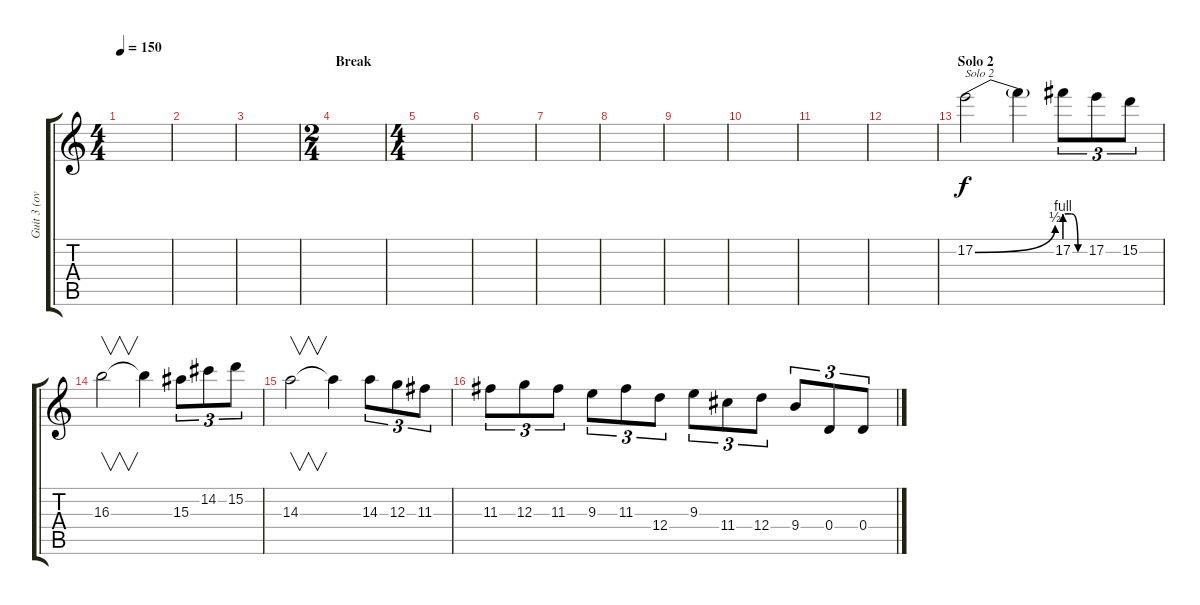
\track ("Guit 3 (overdubs solo)" "Guit 3 (ov") {instrument distortionguitar}
\staff {score tabs}
\tuning (E4 B3 G3 D3 A2 E2) {hide}
\ts (4 4)
\tempo 150
\clef g2
\ks c
|
|
|
\ts (2 4)
\section ("" "Break")
|
\ts (4 4)
|
|
|
|
|
|
|
|
\section ("" "Solo 2")
17.2{be (bend 0 0 60 2)}.2{txt "Solo 2"} 17.2{t}.4 17.2{be (custom 0 4 20 4 40 0 60 0)}.8{tu (3 2)} 17.2.8{tu (3 2)} 15.2.8{tu (3 2)} |
16.3.2{v} 16.3{t}.4 15.3.8{tu (3 2)} 14.2.8{tu (3 2)} 15.2.8{tu (3 2)} |
14.3.2{v} 14.3{t}.4 14.3.8{tu (3 2)} 12.3.8{tu (3 2)} 11.3.8{tu (3 2)} |
11.3.8{tu (3 2)} 12.3.8{tu (3 2)} 11.3.8{tu (3 2)} 9.3.8{tu (3 2)} 11.3.8{tu (3 2)} 12.4.8{tu (3 2)} 9.3.8{tu (3 2)} 11.4.8{tu (3 2)} 12.4.8{tu (3 2)} 9.4.8{tu (3 2)} 0.4.8{tu (3 2)} 0.4.8{tu (3 2)}
